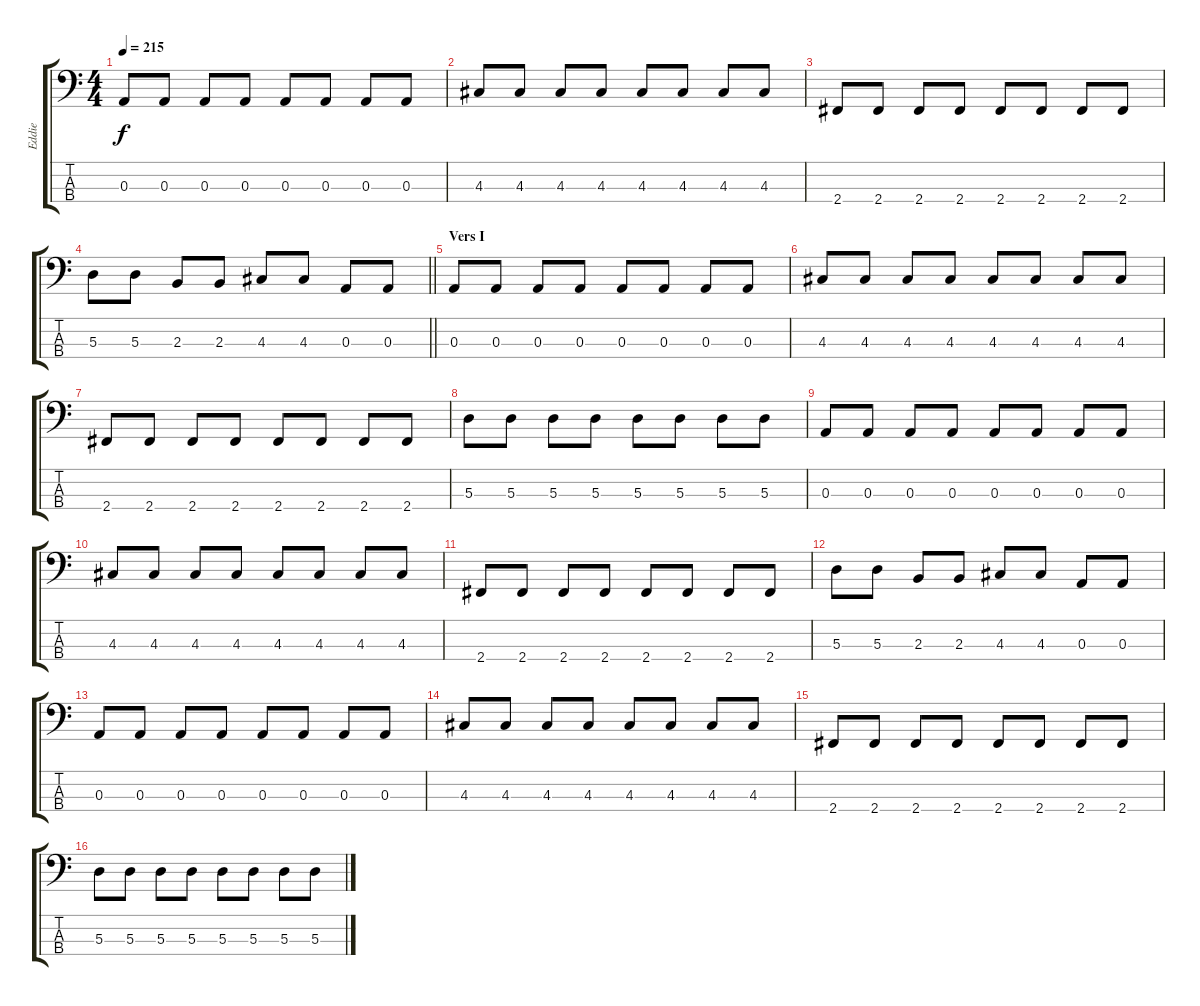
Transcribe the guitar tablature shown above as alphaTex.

\track ("Eddie" "Eddie") {instrument electricbassfinger}
\staff {score tabs}
\tuning (G2 D2 A1 E1) {hide}
\ts (4 4)
\tempo 215
\clef f4
\ks c
0.3.8{dy f} 0.3.8 0.3.8 0.3.8 0.3.8 0.3.8 0.3.8 0.3.8 |
4.3.8 4.3.8 4.3.8 4.3.8 4.3.8 4.3.8 4.3.8 4.3.8 |
2.4.8 2.4.8 2.4.8 2.4.8 2.4.8 2.4.8 2.4.8 2.4.8 |
\barLineRight lightlight
5.3.8 5.3.8 2.3.8 2.3.8 4.3.8 4.3.8 0.3.8 0.3.8 |
\section ("" "Vers I")
0.3.8 0.3.8 0.3.8 0.3.8 0.3.8 0.3.8 0.3.8 0.3.8 |
4.3.8 4.3.8 4.3.8 4.3.8 4.3.8 4.3.8 4.3.8 4.3.8 |
2.4.8 2.4.8 2.4.8 2.4.8 2.4.8 2.4.8 2.4.8 2.4.8 |
5.3.8 5.3.8 5.3.8 5.3.8 5.3.8 5.3.8 5.3.8 5.3.8 |
0.3.8 0.3.8 0.3.8 0.3.8 0.3.8 0.3.8 0.3.8 0.3.8 |
4.3.8 4.3.8 4.3.8 4.3.8 4.3.8 4.3.8 4.3.8 4.3.8 |
2.4.8 2.4.8 2.4.8 2.4.8 2.4.8 2.4.8 2.4.8 2.4.8 |
5.3.8 5.3.8 2.3.8 2.3.8 4.3.8 4.3.8 0.3.8 0.3.8 |
0.3.8 0.3.8 0.3.8 0.3.8 0.3.8 0.3.8 0.3.8 0.3.8 |
4.3.8 4.3.8 4.3.8 4.3.8 4.3.8 4.3.8 4.3.8 4.3.8 |
2.4.8 2.4.8 2.4.8 2.4.8 2.4.8 2.4.8 2.4.8 2.4.8 |
5.3.8 5.3.8 5.3.8 5.3.8 5.3.8 5.3.8 5.3.8 5.3.8
